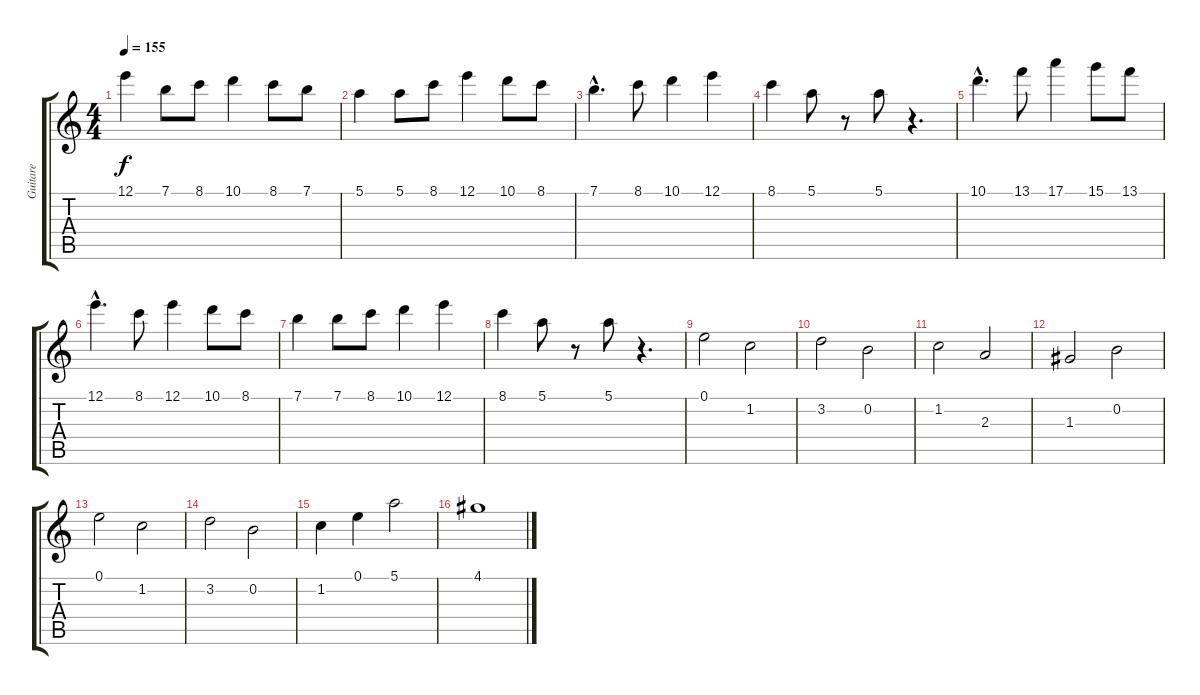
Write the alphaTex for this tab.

\track ("Guitare" "Guitare") {instrument overdrivenguitar}
\staff {score tabs}
\tuning (E4 B3 G3 D3 A2 E2) {hide}
\ts (4 4)
\tempo 155
\clef g2
\ks c
12.1.4{dy f} 7.1.8 8.1.8 10.1.4 8.1.8 7.1.8 |
5.1.4 5.1.8 8.1.8 12.1.4 10.1.8 8.1.8 |
7.1{hac}.4{d} 8.1.8 10.1.4 12.1.4 |
8.1.4 5.1.8 r.8 5.1.8 r.4{d} |
10.1{hac}.4{d} 13.1.8 17.1.4 15.1.8 13.1.8 |
12.1{hac}.4{d} 8.1.8 12.1.4 10.1.8 8.1.8 |
7.1.4 7.1.8 8.1.8 10.1.4 12.1.4 |
8.1.4 5.1.8 r.8 5.1.8 r.4{d} |
0.1.2 1.2.2 |
3.2.2 0.2.2 |
1.2.2 2.3.2 |
1.3.2 0.2.2 |
0.1.2 1.2.2 |
3.2.2 0.2.2 |
1.2.4 0.1.4 5.1.2 |
4.1.1
